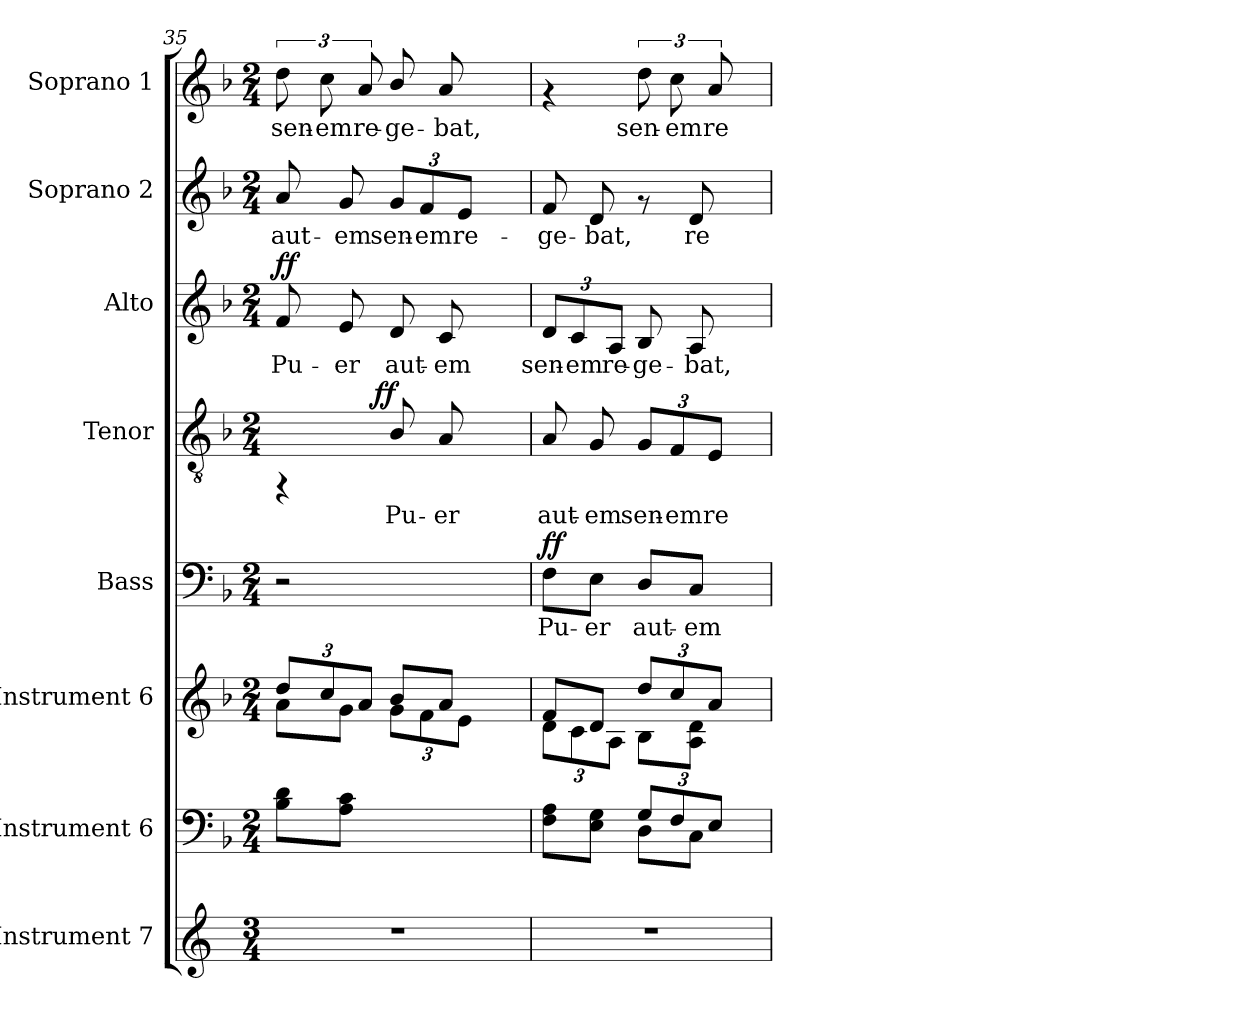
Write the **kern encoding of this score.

**kern	**kern	**kern	**kern	**text	**dynam	**kern	**text	**dynam	**kern	**text	**dynam	**kern	**text	**kern	**text
*part8	*part7	*part6	*part5	*part5	*part5	*part4	*part4	*part4	*part3	*part3	*part3	*part2	*part2	*part1	*part1
*staff8	*staff7	*staff6	*staff5	*staff5	*staff5	*staff4	*staff4	*staff4	*staff3	*staff3	*staff3	*staff2	*staff2	*staff1	*staff1
*I"Instrument 7	*I"Instrument 6	*I"Instrument 6	*I"Bass	*	*	*I"Tenor	*	*	*I"Alto	*	*	*I"Soprano 2	*	*I"Soprano 1	*
*	*	*	*I'B	*	*	*I'T	*	*	*I'A	*	*	*I'S2	*	*I'S1	*
!!LO:PB:g=z
*clefG2	*clefF4	*clefG2	*clefF4	*	*	*clefGv2	*	*	*clefG2	*	*	*clefG2	*	*clefG2	*
*k[]	*k[b-]	*k[b-]	*k[b-]	*	*	*k[b-]	*	*	*k[b-]	*	*	*k[b-]	*	*k[b-]	*
*C:	*F:	*F:	*F:	*	*	*F:	*	*	*F:	*	*	*F:	*	*F:	*
*M3/4	*M2/4	*M2/4	*M2/4	*	*	*M2/4	*	*	*M2/4	*	*	*M2/4	*	*M2/4	*
*	*	*Xbrackettup	*	*	*	*	*	*	*	*	*	*	*	*	*
=35	=35	=35	=35	=35	=35	=35	=35	=35	=35	=35	=35	=35	=35	=35	=35
*	*	*^	*	*	*	*	*	*	*	*	*	*	*	*	*
!	!	!	!	!	!	!	!	!	!	!	!LO:LY:b	!LO:DY:a	!	!LO:LY:b	!	!LO:LY:b
*	*	*	*	*	*	*	*^	*	*	*	*	*	*	*	*	*
2.r	8d\ 8B-\L	12dd/L	8a\L	2r	.	.	4rFF	8ryy	.	.	8f/	Pu-	ff	8a/	aut-	12dd\L	sen-
!	!	!	!	!	!	!	!	!	!	!	!	!	!	!	!	!	!LO:LY:b
.	.	12cc/	.	.	.	.	.	.	.	.	.	.	.	.	.	12cc\	-em
!	!	!	!	!	!	!	!	!	!	!	!	!LO:LY:b	!	!	!LO:LY:b	!	!
.	8c\ 8A\J	.	8g\J	.	.	.	.	16ryy	.	.	8e/	-er	.	8g/	-em	.	.
!	!	!	!	!	!	!	!	!	!	!	!	!	!	!	!	!	!LO:LY:b
.	.	12a/J	.	.	.	.	.	.	.	.	.	.	.	.	.	12a/	re-
.	.	.	.	.	.	.	.	64ryy	.	.	.	.	.	.	.	.	.
!	!	!	!	!	!	!	!	!	!	!LO:DY:a	!	!	!	!	!	!	!
.	.	.	.	.	.	.	.	2ryy	.	ff	.	.	.	.	.	.	.
!	!	!	!	!	!	!	!	!	!LO:LY:b	!	!	!LO:LY:b	!	!	!LO:LY:b	!	!LO:LY:b
.	2ryy	8b-/L	12g\L	.	.	.	8B-/	.	Pu-	.	8d/	aut-	.	12g/L	sen-	8b-/	-ge-
!	!	!	!	!	!	!	!	!	!	!	!	!	!	!	!LO:LY:b	!	!
.	.	.	12f\	.	.	.	.	.	.	.	.	.	.	12f/	-em	.	.
!	!	!	!	!	!	!	!	!	!LO:LY:b	!	!	!LO:LY:b	!	!	!	!	!LO:LY:b
.	.	8a/J	.	.	.	.	8A/	.	-er	.	8c/	-em	.	.	.	8a/	-bat,
!	!	!	!	!	!	!	!	!	!	!	!	!	!	!	!LO:LY:b	!	!
.	.	.	12e\J	.	.	.	.	.	.	.	.	.	.	12e/J	re-	.	.
.	.	4ryy	4ryy	4ryy	.	.	4ryy	.	.	.	4ryy	.	.	4ryy	.	4ryy	.
.	.	.	.	.	.	.	.	32.ryy	.	.	.	.	.	.	.	.	.
=36	=36	=36	=36	=36	=36	=36	=36	=36	=36	=36	=36	=36	=36	=36	=36	=36	=36
*	*^	*	*	*	*	*	*	*	*	*	*	*	*	*	*	*	*
!	!	!	!	!	!	!LO:LY:b	!LO:DY:a	!	!	!LO:LY:b	!	!	!LO:LY:b	!	!	!LO:LY:b	!	!
*	*	*	*	*	*	*	*	*v	*v	*	*	*	*	*	*	*	*	*
2.r	4ryy	8A\ 8F\L	8f/L	12d\L	8F\L	Pu-	ff	8A/	aut-	.	12d/L	sen-	.	8f/	-ge-	4rf	.
!	!	!	!	!	!	!	!	!	!	!	!	!LO:LY:b	!	!	!	!	!
.	.	.	.	12c\	.	.	.	.	.	.	12c/	-em	.	.	.	.	.
!	!	!	!	!	!	!LO:LY:b	!	!	!LO:LY:b	!	!	!	!	!	!LO:LY:b	!	!
.	.	8E\ 8G\J	8d/J	.	8E\J	-er	.	8G/	-em	.	.	.	.	8d/	-bat,	.	.
!	!	!	!	!	!	!	!	!	!	!	!	!LO:LY:b	!	!	!	!	!
.	.	.	.	12A\J	.	.	.	.	.	.	12A/J	re-	.	.	.	.	.
*	*Xbrackettup	*	*	*	*	*	*	*	*	*	*	*	*	*	*	*	*
!	!	!	!	!	!	!LO:LY:b	!	!	!LO:LY:b	!	!	!LO:LY:b	!	!	!	!	!LO:LY:b
.	12G/L	8D\L	12dd/L	8B-\L	8D/L	aut-	.	12G/L	sen-	.	8B-/	-ge-	.	8rf	.	12dd\L	sen-
!	!	!	!	!	!	!	!	!	!LO:LY:b	!	!	!	!	!	!	!	!LO:LY:b
.	12F/	.	12cc/	.	.	.	.	12F/	-em	.	.	.	.	.	.	12cc\	-em
!	!	!	!	!	!	!LO:LY:b	!	!	!	!	!	!LO:LY:b	!	!	!LO:LY:b	!	!
.	.	8C\J	.	8d\ 8A\J	8C/J	-em	.	.	.	.	8A/	-bat,	.	8d/	re-	.	.
!	!	!	!	!	!	!	!	!	!LO:LY:b	!	!	!	!	!	!	!	!LO:LY:b
.	12E/J	.	12a/J	.	.	.	.	12E/J	re-	.	.	.	.	.	.	12a/	re-
.	4ryy	4ryy	4ryy	4ryy	4ryy	.	.	4ryy	.	.	4ryy	.	.	4ryy	.	4ryy	.
*	*v	*v	*	*	*	*	*	*	*	*	*	*	*	*	*	*	*
*	*	*v	*v	*	*	*	*	*	*	*	*	*	*	*	*	*
=	=	=	=	=	=	=	=	=	=	=	=	=	=	=	=
*-	*-	*-	*-	*-	*-	*-	*-	*-	*-	*-	*-	*-	*-	*-	*-
